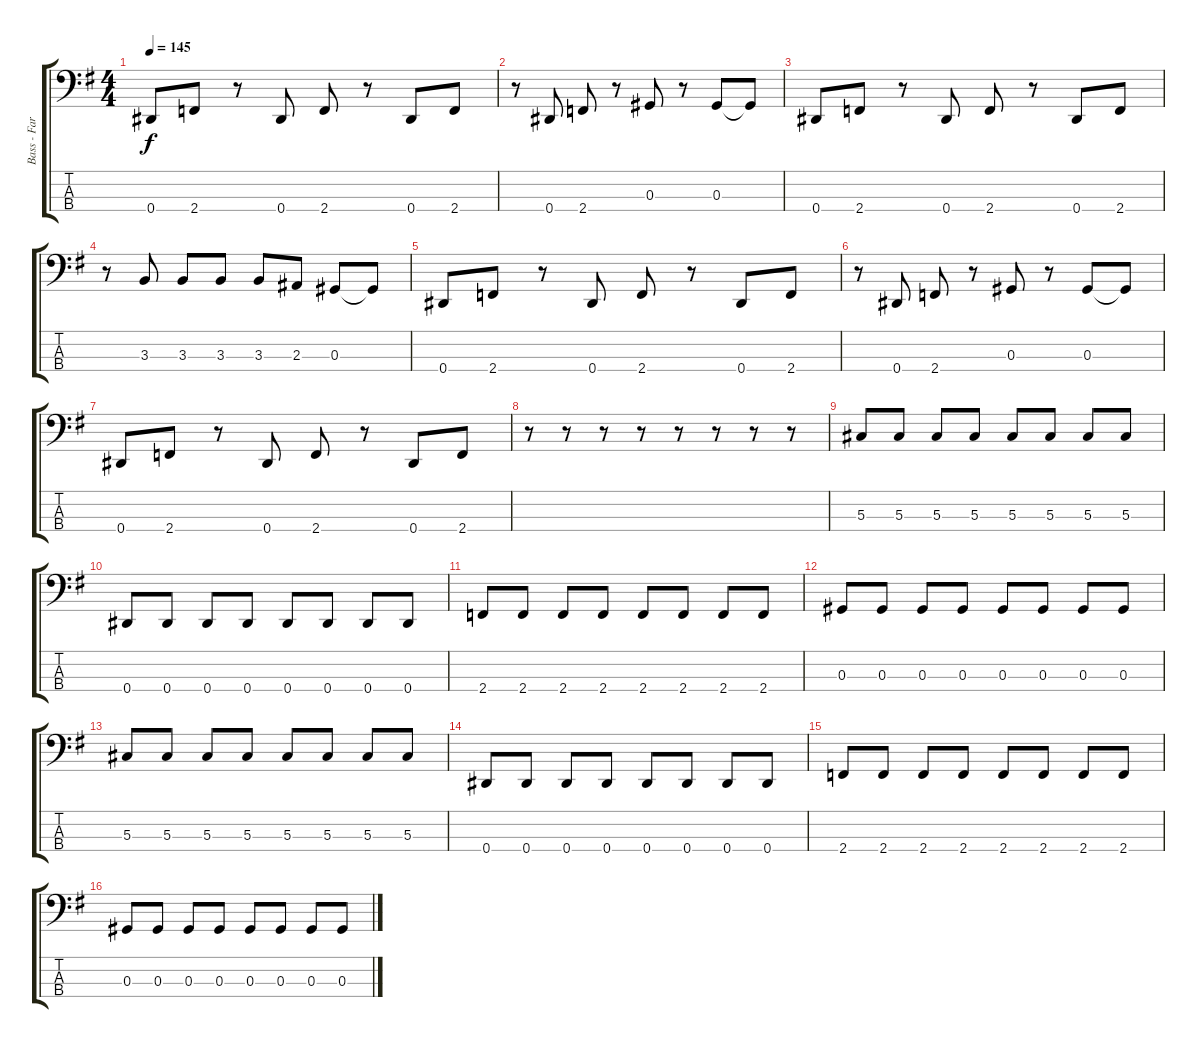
\track ("Bass - Farin Urlaub" "Bass - Far") {instrument electricbasspick}
\staff {score tabs}
\tuning (Gb2 Db2 Ab1 Eb1) {hide}
\ts (4 4)
\tempo 145
\clef f4
\ks g
0.4.8{dy f} 2.4.8 r.8 0.4.8 2.4.8 r.8 0.4.8 2.4.8 |
r.8 0.4.8 2.4.8 r.8 0.3.8 r.8 0.3.8 0.3{t}.8 |
0.4.8 2.4.8 r.8 0.4.8 2.4.8 r.8 0.4.8 2.4.8 |
r.8 3.3.8 3.3.8 3.3.8 3.3.8 2.3.8 0.3.8 0.3{t}.8 |
0.4.8 2.4.8 r.8 0.4.8 2.4.8 r.8 0.4.8 2.4.8 |
r.8 0.4.8 2.4.8 r.8 0.3.8 r.8 0.3.8 0.3{t}.8 |
0.4.8 2.4.8 r.8 0.4.8 2.4.8 r.8 0.4.8 2.4.8 |
r.8 r.8 r.8 r.8 r.8 r.8 r.8 r.8 |
5.3.8 5.3.8 5.3.8 5.3.8 5.3.8 5.3.8 5.3.8 5.3.8 |
0.4.8 0.4.8 0.4.8 0.4.8 0.4.8 0.4.8 0.4.8 0.4.8 |
2.4.8 2.4.8 2.4.8 2.4.8 2.4.8 2.4.8 2.4.8 2.4.8 |
0.3.8 0.3.8 0.3.8 0.3.8 0.3.8 0.3.8 0.3.8 0.3.8 |
5.3.8 5.3.8 5.3.8 5.3.8 5.3.8 5.3.8 5.3.8 5.3.8 |
0.4.8 0.4.8 0.4.8 0.4.8 0.4.8 0.4.8 0.4.8 0.4.8 |
2.4.8 2.4.8 2.4.8 2.4.8 2.4.8 2.4.8 2.4.8 2.4.8 |
0.3.8 0.3.8 0.3.8 0.3.8 0.3.8 0.3.8 0.3.8 0.3.8
